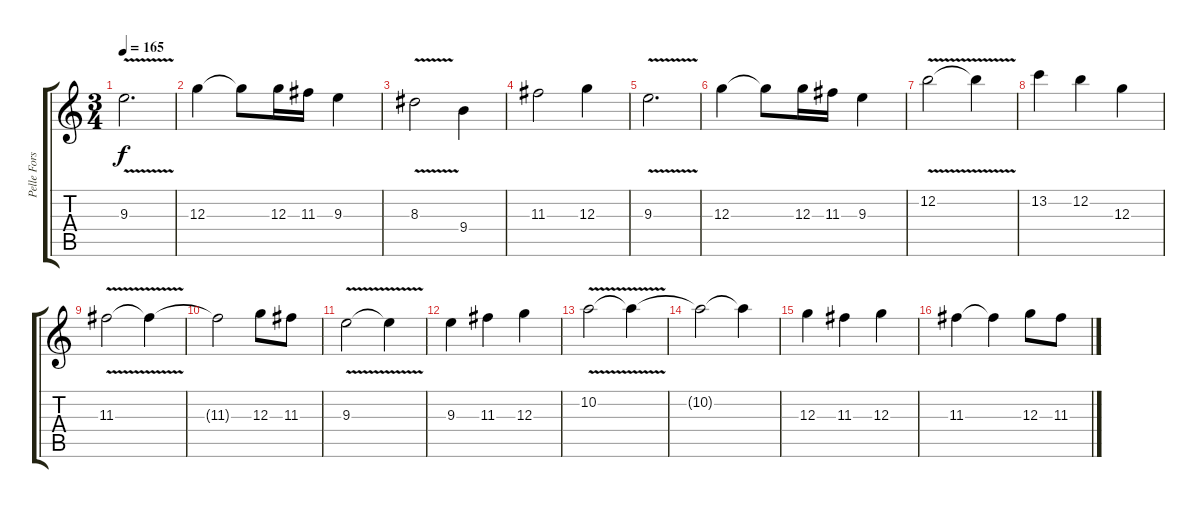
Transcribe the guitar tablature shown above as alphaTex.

\track ("Pelle Forsberg" "Pelle Fors") {instrument distortionguitar}
\staff {score tabs}
\tuning (E4 B3 G3 D3 A2 E2) {hide}
\ts (3 4)
\tempo 165
\clef g2
\ks c
9.3{v}.2{d dy f volume 16 instrument distortionguitar} |
12.3.4 12.3{t}.8 12.3.16 11.3.16 9.3.4 |
8.3{v}.2 9.4.4 |
11.3.2 12.3.4 |
9.3{v}.2{d} |
12.3.4 12.3{t}.8 12.3.16 11.3.16 9.3.4 |
12.2{v}.2 12.2{t}.4 |
13.2.4 12.2.4 12.3.4 |
11.3{v}.2 11.3{t}.4 |
11.3{t}.2 12.3.8 11.3.8 |
9.3{v}.2 9.3{t}.4 |
9.3.4 11.3.4 12.3.4 |
10.2{v}.2 10.2{t}.4 |
10.2{t}.2 10.2{t}.4 |
12.3.4 11.3.4 12.3.4 |
11.3.4 11.3{t}.4 12.3.8 11.3.8
